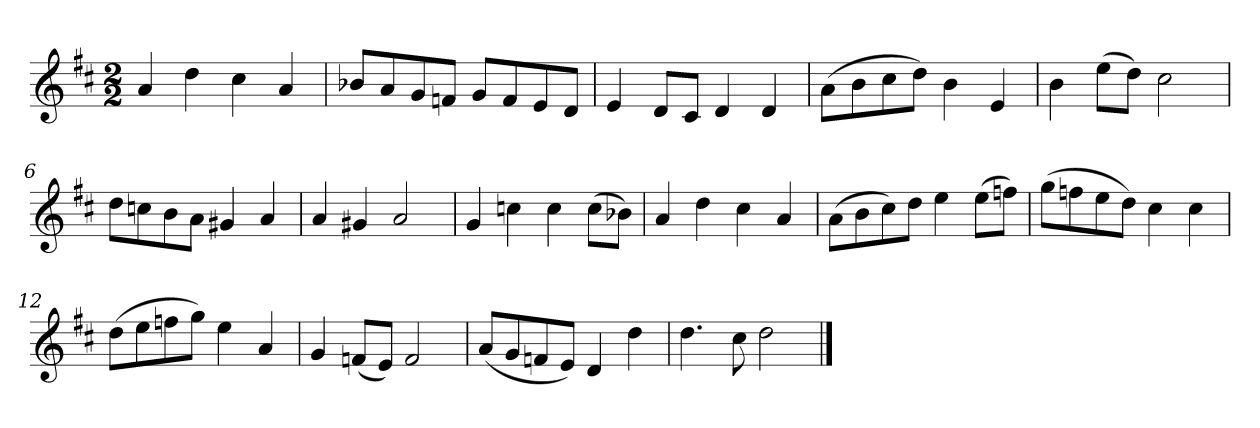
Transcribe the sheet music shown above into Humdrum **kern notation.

**kern
*part1
*staff1
*k[f#c#]
*M2/2
*MM120
=1
4a
4dd
4cc#
4a
=2
8b-XL
8a
8g
8fnJ
8gL
8f
8e
8dJ
=3
4e
8dL
8c#J
4d
4d
=4
(8aL
8b
8cc#
8ddJ)
4b
4e
=5
4b
(8eeL
8ddJ)
2cc#
=6
8ddL
8ccn
8b
8aJ
4g#X
4a
=7
4a
4g#X
2a
=8
4g
4ccn
4cc
(8ccL
8b-XJ)
=9
4a
4dd
4cc#
4a
=10
(8aL
8b
8cc#)
8ddJ
4ee
(8eeL
8ffnJ)
=11
(8ggL
8ffn
8ee
8ddJ)
4cc#
4cc#
=12
(8ddL
8ee
8ffn
8ggJ)
4ee
4a
=13
4g
(8fnL
8eJ)
2f
=14
(8aL
8g
8fn
8eJ)
4d
4dd
=15
4.dd
8cc#
2dd
==
*-
